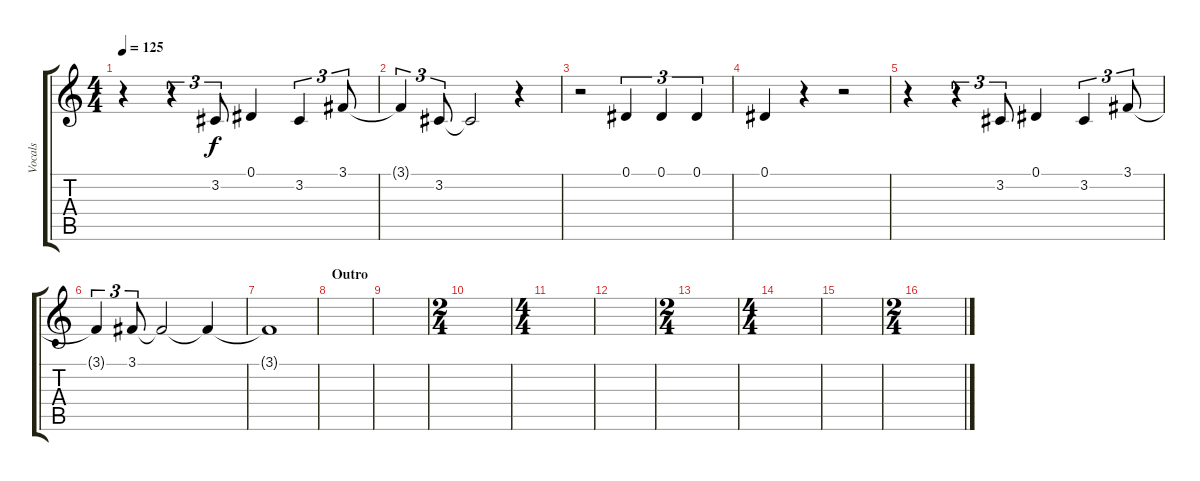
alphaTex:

\track ("Vocals" "Vocals") {instrument cello}
\staff {score tabs}
\tuning (Eb4 Bb3 Gb3 Db3 Ab2 Eb2) {hide}
\ts (4 4)
\tempo 125
\clef g2
\ks c
r.4{dy f} r.4{tu (3 2)} 3.2.8{tu (3 2)} 0.1.4 3.2.4{tu (3 2)} 3.1.8{tu (3 2)} |
3.1{t}.4{tu (3 2)} 3.2.8{tu (3 2)} 3.2{t}.2 r.4 |
r.2 0.1.4{tu (3 2)} 0.1.4{tu (3 2)} 0.1.4{tu (3 2)} |
0.1.4 r.4 r.2 |
r.4 r.4{tu (3 2)} 3.2.8{tu (3 2)} 0.1.4 3.2.4{tu (3 2)} 3.1.8{tu (3 2)} |
3.1{t}.4{tu (3 2)} 3.1.8{tu (3 2)} 3.1{t}.2 3.1{t}.4 |
3.1{t}.1 |
\section ("" "Outro")
|
|
\ts (2 4)
|
\ts (4 4)
|
|
\ts (2 4)
|
\ts (4 4)
|
|
\ts (2 4)
